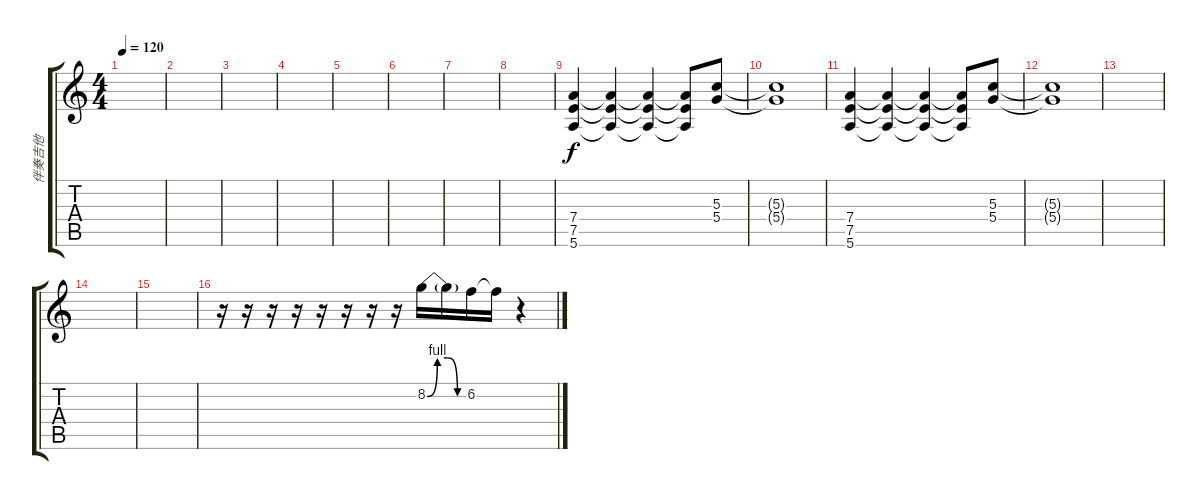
\track ("伴奏吉他" "伴奏吉他") {instrument overdrivenguitar}
\staff {score tabs}
\tuning (E4 B3 G3 D3 A2 E2) {hide}
\ts (4 4)
\tempo 120
\clef g2
\ks c
|
|
|
|
|
|
|
|
(7.4 7.5 5.6).4 (7.4{t} 7.5{t} 5.6{t}).4 (7.4{t} 7.5{t} 5.6{t}).4 (7.4{t} 7.5{t} 5.6{t}).8 (5.3 5.4).8 |
(5.3{t} 5.4{t}).1 |
(7.4 7.5 5.6).4 (7.4{t} 7.5{t} 5.6{t}).4 (7.4{t} 7.5{t} 5.6{t}).4 (7.4{t} 7.5{t} 5.6{t}).8 (5.3 5.4).8 |
(5.3{t} 5.4{t}).1 |
|
|
|
r.16 r.16 r.16 r.16 r.16 r.16 r.16 r.16 8.2{be (custom 0 0 15 4 30 4 45 0 60 0)}.16 8.2{t}.16 6.2.16 6.2{t}.16 r.4
